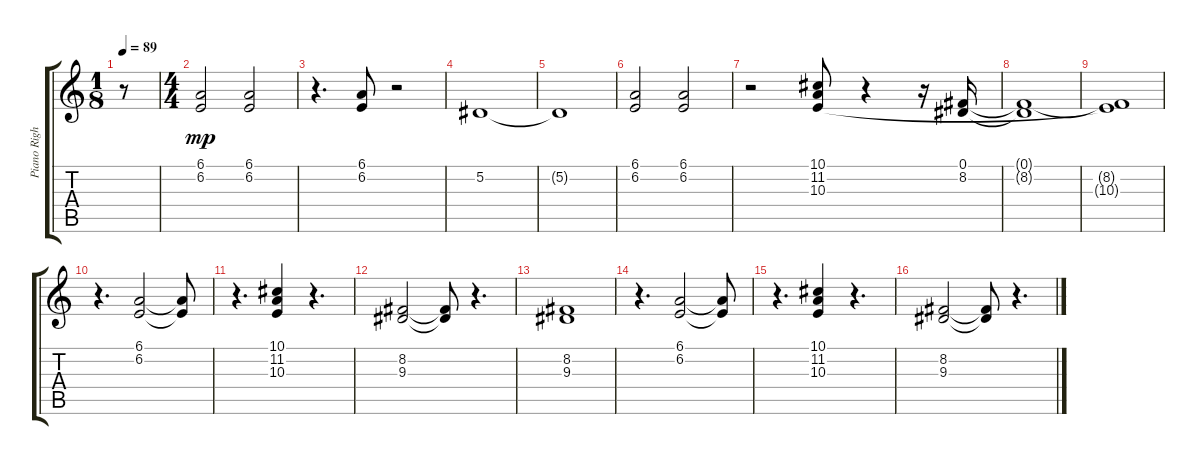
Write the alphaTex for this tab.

\track ("Piano Right Hand (Dizzy)" "Piano Righ") {instrument brightacousticpiano}
\staff {score tabs}
\tuning (Eb4 Bb3 Gb3 Db3 Ab2 Eb2) {hide}
\ts (1 8)
\tempo 89
\clef g2
\ks c
r.8{dy mp instrument brightacousticpiano} |
\ts (4 4)
(6.1 6.2).2 (6.1 6.2).2 |
r.4{d} (6.1 6.2).8 r.2 |
5.2.1 |
5.2{t}.1 |
(6.1 6.2).2 (6.1 6.2).2 |
r.2 (10.1 11.2 10.3).8 r.4 r.16 (0.1 8.2).16 |
(0.1{t} 8.2{t}).1 |
(8.2{t} 10.3{t}).1 |
r.4{d} (6.1 6.2).2 (6.1{t} 6.2{t}).8 |
r.4{d} (10.1 11.2 10.3).4 r.4{d} |
(8.2 9.3).2 (8.2{t} 9.3{t}).8 r.4{d} |
(8.2 9.3).1 |
r.4{d} (6.1 6.2).2 (6.1{t} 6.2{t}).8 |
r.4{d} (10.1 11.2 10.3).4 r.4{d} |
(8.2 9.3).2 (8.2{t} 9.3{t}).8 r.4{d}
